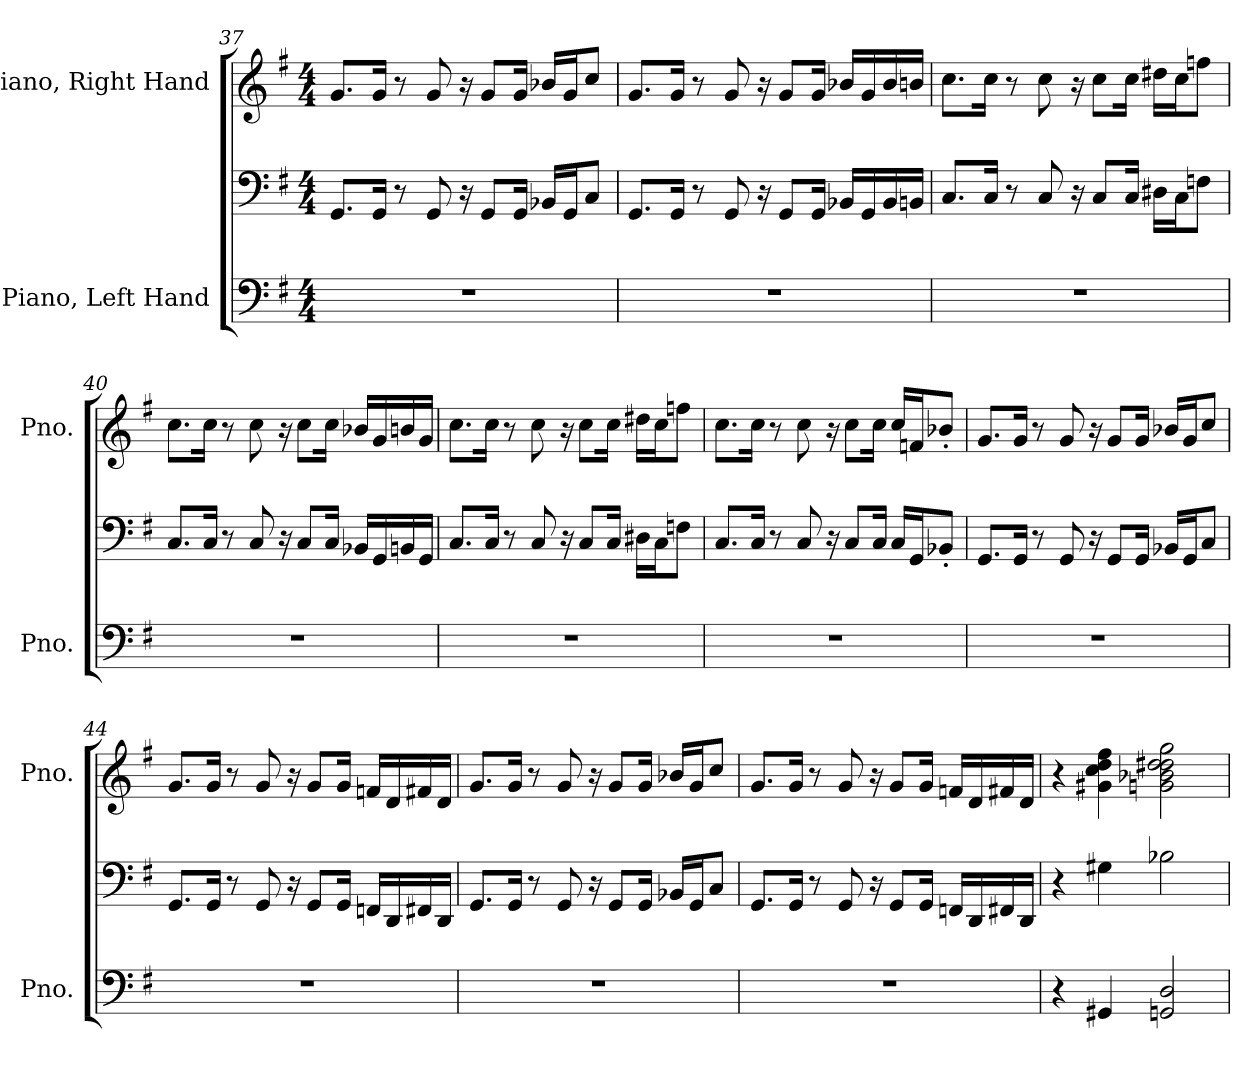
**kern	**kern	**kern
*part2	*part2	*part1
*staff3	*staff2	*staff1
*I"Piano, Left Hand	*	*I"Piano, Right Hand
*I'Pno.	*	*I'Pno.
*clefF4	*clefF4	*clefG2
*k[f#]	*k[f#]	*k[f#]
*M4/4	*M4/4	*M4/4
=37	=37	=37
1r	8.GG/L	8.g/L
.	16GG/Jk	16g/Jk
.	8r	8r
.	8GG/	8g/
.	16r	16r
.	8GG/L	8g/L
.	16GG/Jk	16g/Jk
.	16BB-X/LL	16b-X/LL
.	16GG/J	16g/J
.	8C/J	8cc/J
=38	=38	=38
1r	8.GG/L	8.g/L
.	16GG/Jk	16g/Jk
.	8r	8r
.	8GG/	8g/
.	16r	16r
.	8GG/L	8g/L
.	16GG/Jk	16g/Jk
.	16BB-X/LL	16b-X/LL
.	16GG/	16g/
.	16BB-/	16b-/
.	16BBn/JJ	16bn/JJ
!!LO:LB:g=z
=39	=39	=39
1r	8.C/L	8.cc\L
.	16C/Jk	16cc\Jk
.	8r	8r
.	8C/	8cc\
.	16r	16r
.	8C/L	8cc\L
.	16C/Jk	16cc\Jk
.	16D#X\LL	16dd#X\LL
.	16C\J	16cc\J
.	8Fn\J	8ffn\J
=40	=40	=40
1r	8.C/L	8.cc\L
.	16C/Jk	16cc\Jk
.	8r	8r
.	8C/	8cc\
.	16r	16r
.	8C/L	8cc\L
.	16C/Jk	16cc\Jk
.	16BB-X/LL	16b-X/LL
.	16GG/	16g/
.	16BBn/	16bn/
.	16GG/JJ	16g/JJ
=41	=41	=41
1r	8.C/L	8.cc\L
.	16C/Jk	16cc\Jk
.	8r	8r
.	8C/	8cc\
.	16r	16r
.	8C/L	8cc\L
.	16C/Jk	16cc\Jk
.	16D#X\LL	16dd#X\LL
.	16C\J	16cc\J
.	8Fn\J	8ffn\J
!!LO:LB:g=z
=42	=42	=42
1r	8.C/L	8.cc\L
.	16C/Jk	16cc\Jk
.	8r	8r
.	8C/	8cc\
.	16r	16r
.	8C/L	8cc\L
.	16C/Jk	16cc\Jk
.	16C/LL	16cc/LL
.	16GG/J	16fn/J
.	8BB-X'/J	8b-X'/J
=43	=43	=43
1r	8.GG/L	8.g/L
.	16GG/Jk	16g/Jk
.	8r	8r
.	8GG/	8g/
.	16r	16r
.	8GG/L	8g/L
.	16GG/Jk	16g/Jk
.	16BB-X/LL	16b-X/LL
.	16GG/J	16g/J
.	8C/J	8cc/J
=44	=44	=44
1r	8.GG/L	8.g/L
.	16GG/Jk	16g/Jk
.	8r	8r
.	8GG/	8g/
.	16r	16r
.	8GG/L	8g/L
.	16GG/Jk	16g/Jk
.	16FFn/LL	16fn/LL
.	16DD/	16d/
.	16FF#X/	16f#X/
.	16DD/JJ	16d/JJ
!!LO:LB:g=z
=45	=45	=45
1r	8.GG/L	8.g/L
.	16GG/Jk	16g/Jk
.	8r	8r
.	8GG/	8g/
.	16r	16r
.	8GG/L	8g/L
.	16GG/Jk	16g/Jk
.	16BB-X/LL	16b-X/LL
.	16GG/J	16g/J
.	8C/J	8cc/J
=46	=46	=46
1r	8.GG/L	8.g/L
.	16GG/Jk	16g/Jk
.	8r	8r
.	8GG/	8g/
.	16r	16r
.	8GG/L	8g/L
.	16GG/Jk	16g/Jk
.	16FFn/LL	16fn/LL
.	16DD/	16d/
.	16FF#X/	16f#X/
.	16DD/JJ	16d/JJ
=47	=47	=47
4r	4r	4r
4GG#X/	4G#X\	4g#X\ 4cc\ 4dd\ 4ff#\
2GGn/ 2D/	2B-X\	2gn\ 2b-X\ 2dd\ 2dd#X\ 2gg\
=	=	=
*-	*-	*-
